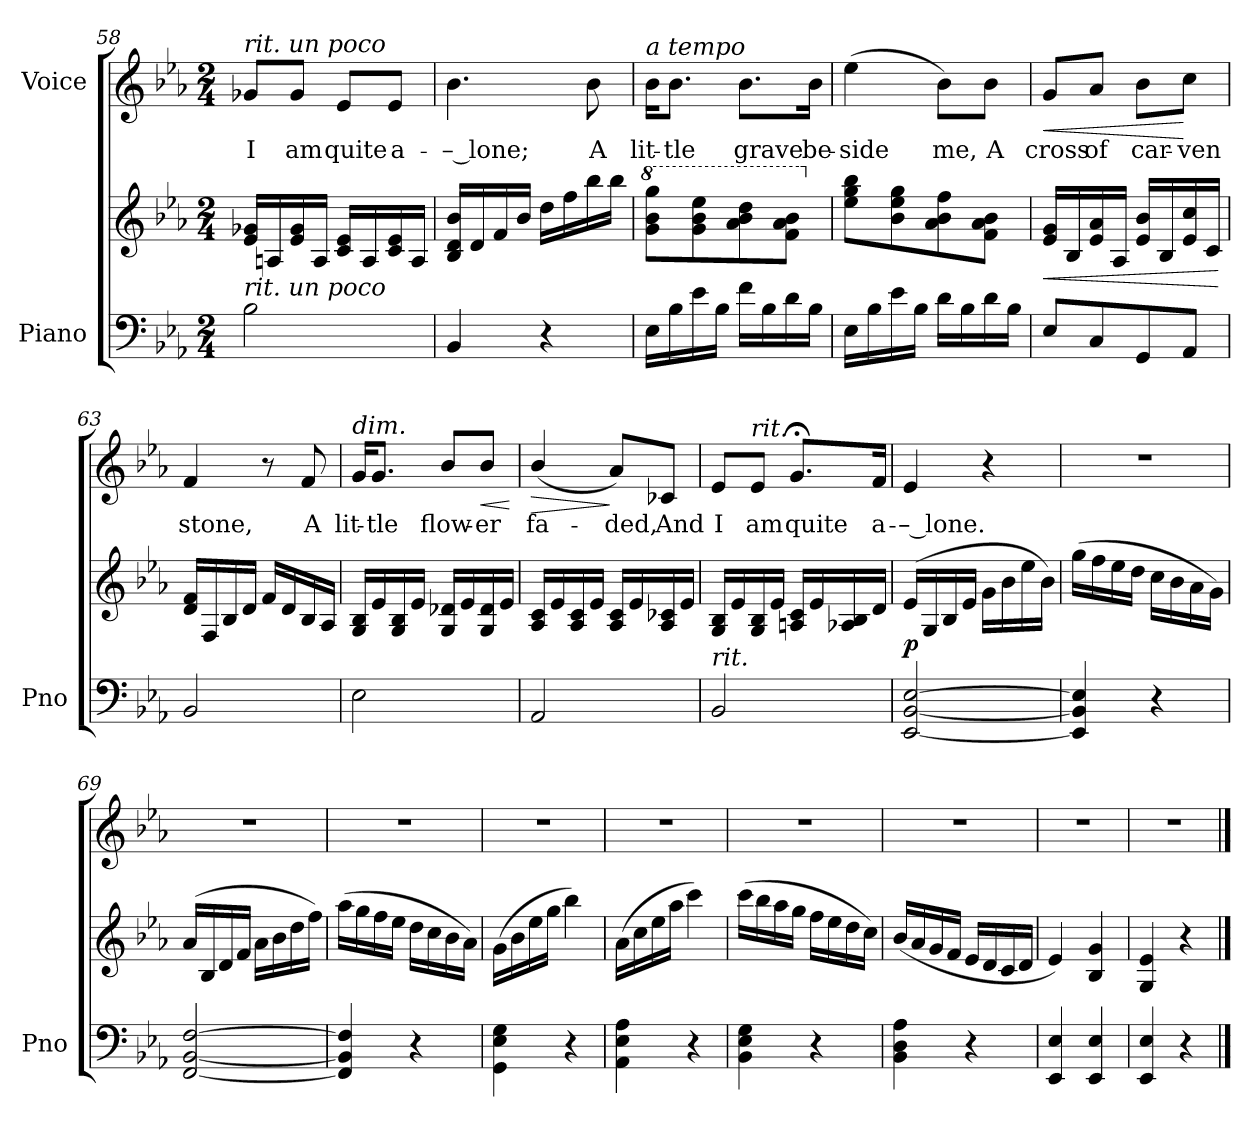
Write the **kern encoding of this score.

**kern	**kern	**dynam	**kern	**text	**dynam
*part2	*part2	*part2	*part1	*part1	*part1
*staff3	*staff2	*staff2/3	*staff1	*staff1	*staff1
*I"Piano	*	*	*I"Voice	*	*
*I'Pno	*	*	*	*	*
*clefF4	*clefG2	*	*clefG2	*	*
*k[b-e-a-]	*k[b-e-a-]	*	*k[b-e-a-]	*	*
*M2/4	*M2/4	*	*M2/4	*	*
=58	=58	=58	=58	=58	=58
!	!	!	!LO:TX:i:t=rit. un poco	!	!
!LO:TX:i:t=rit. un poco	!	!	!	!	!
2B-\	16e-/ 16g-X/LL	.	8g-X/L	I	.
.	16An/	.	.	.	.
.	16e-/ 16g-/	.	8g-/J	am	.
.	16A/JJ	.	.	.	.
.	16c/ 16e-/LL	.	8e-/L	quite	.
.	16A/	.	.	.	.
.	16c/ 16e-/	.	8e-/J	a-	.
.	16A/JJ	.	.	.	.
=59	=59	=59	=59	=59	=59
4BB-/	16B-/ 16d/ 16b-/LL	.	4.b-\	-– lone;	.
.	16d/	.	.	.	.
.	16f/	.	.	.	.
.	16b-/JJ	.	.	.	.
4r	16dd\LL	.	.	.	.
.	16ff\	.	.	.	.
.	16bb-\	.	8b-\	A	.
.	16bb-\JJ	.	.	.	.
=60	=60	=60	=60	=60	=60
*	*8va	*	*	*	*
!	!	!	!LO:TX:i:t=a tempo	!	!
!	!	!LO:DY:b	!	!	!
!	!	!LO:DY:n=1:b	!	!	!
16E-\LL	8gg\ 8bb-\ 8ggg\L	pp other-dynamics	16b-\KL	lit-	.
16B-\	.	.	8.b-\J	-tle	.
16e-\	8gg\ 8bb-\ 8eee-\	.	.	.	.
16B-\JJ	.	.	.	.	.
16f\LL	8aa-\ 8bb-\ 8ddd\	.	8.b-\L	grave	.
16B-\	.	.	.	.	.
16d\	8ff\ 8aa-\ 8bb-\J	.	.	.	.
16B-\JJ	.	.	16b-\Jk	be-	.
=61	=61	=61	=61	=61	=61
*	*X8va	*	*	*	*
16E-\LL	8ee-\ 8gg\ 8bb-\L	.	(4ee-\	-side	.
16B-\	.	.	.	.	.
16e-\	8b-\ 8ee-\ 8gg\	.	.	.	.
16B-\JJ	.	.	.	.	.
16d\LL	8a-\ 8b-\ 8ff\	.	8b-\L)	me,	.
16B-\	.	.	.	.	.
16d\	8f\ 8a-\ 8b-\J	.	8b-\J	A	.
16B-\JJ	.	.	.	.	.
=62	=62	=62	=62	=62	=62
!	!	!LO:HP:b	!	!	!LO:HP:b
8E-/L	16e-/ 16g/LL	<	8g/L	cross	<
.	16B-/	.	.	.	.
8C/	16e-/ 16a-/	.	8a-/J	of	.
.	16A-/JJ	.	.	.	.
8GG/	16e-/ 16b-/LL	.	8b-\L	car-	.
.	16B-/	.	.	.	.
8AA-/J	16e-/ 16cc/	.	8cc\J	-ven	[
.	16c/JJ	.	.	.	.
.	.	[	.	.	.
=63	=63	=63	=63	=63	=63
2BB-/	16d/ 16f/LL	.	4f/	stone,	.
.	16F/	.	.	.	.
.	16B-/	.	.	.	.
.	16d/JJ	.	.	.	.
.	16f/LL	.	8r	.	.
.	16d/	.	.	.	.
.	16B-/	.	8f/	A	.
.	16A-/JJ	.	.	.	.
=64	=64	=64	=64	=64	=64
!	!	!	!LO:TX:a:i:t=dim.	!	!
2E-\	16G/ 16B-/LL	.	16g/KL	lit-	.
.	16e-/	.	8.g/J	-tle	.
.	16G/ 16B-/	.	.	.	.
.	16e-/JJ	.	.	.	.
.	16G/ 16d-X/LL	.	8b-/L	flow-	.
.	16e-/	.	.	.	.
!	!	!	!	!	!LO:HP:b
.	16G/ 16d-/	.	8b-/J	-er	<
.	16e-/JJ	.	.	.	.
.	.	.	.	.	[
=65	=65	=65	=65	=65	=65
!	!	!	!	!	!LO:HP:b
2AA-/	16A-/ 16c/LL	.	(4b-/	fa-	>
.	16e-/	.	.	.	.
.	16A-/ 16c/	.	.	.	.
.	16e-/JJ	.	.	.	.
.	16A-/ 16c/LL	.	8a-/L)	-ded,	]
.	16e-/	.	.	.	.
.	16A-/ 16c-X/	.	8c-X/J	And	.
.	16e-/JJ	.	.	.	.
=66	=66	=66	=66	=66	=66
!LO:TX:i:t=rit.	!	!	!	!	!
2BB-/	16G/ 16B-/LL	.	8e-/L	I	.
.	16e-/	.	.	.	.
!	!	!	!LO:TX:i:t=rit.	!	!
.	16G/ 16B-/	.	8e-/J	am	.
.	16e-/JJ	.	.	.	.
.	16An/ 16c/LL	.	8.g;</L	quite	.
.	16e-/	.	.	.	.
.	16A-X/ 16B-/	.	.	.	.
.	16d/JJ	.	16f/Jk	a-	.
=67	=67	=67	=67	=67	=67
!	!	!LO:DY:b	!	!	!
[2EE-/ [2BB-/ [2E-/	(16e-/LL	p	4e-/	– lone.	.
.	16G/	.	.	.	.
.	16B-/	.	.	.	.
.	16e-/JJ	.	.	.	.
.	16g\LL	.	4r	.	.
.	16b-\	.	.	.	.
.	16ee-\	.	.	.	.
.	16b-\JJ)	.	.	.	.
=68	=68	=68	=68	=68	=68
4EE-/] 4BB-/] 4E-/]	(16gg\LL	.	2r	.	.
.	16ff\	.	.	.	.
.	16ee-\	.	.	.	.
.	16dd\JJ	.	.	.	.
4r	16cc\LL	.	.	.	.
.	16b-\	.	.	.	.
.	16a-\	.	.	.	.
.	16g\JJ)	.	.	.	.
=69	=69	=69	=69	=69	=69
[2FF/ [2BB-/ [2F/	(16a-/LL	.	2r	.	.
.	16B-/	.	.	.	.
.	16d/	.	.	.	.
.	16f/JJ	.	.	.	.
.	16a-\LL	.	.	.	.
.	16b-\	.	.	.	.
.	16dd\	.	.	.	.
.	16ff\JJ)	.	.	.	.
=70	=70	=70	=70	=70	=70
4FF/] 4BB-/] 4F/]	(16aa-\LL	.	2r	.	.
.	16gg\	.	.	.	.
.	16ff\	.	.	.	.
.	16ee-\JJ	.	.	.	.
4r	16dd\LL	.	.	.	.
.	16cc\	.	.	.	.
.	16b-\	.	.	.	.
.	16a-\JJ)	.	.	.	.
=71	=71	=71	=71	=71	=71
4GG\ 4E-\ 4G\	(16g\LL	.	2r	.	.
.	16b-\	.	.	.	.
.	16ee-\	.	.	.	.
.	16gg\JJ	.	.	.	.
4r	4bb-\)	.	.	.	.
=72	=72	=72	=72	=72	=72
4AA-\ 4E-\ 4A-\	(16a-\LL	.	2r	.	.
.	16cc\	.	.	.	.
.	16ee-\	.	.	.	.
.	16aa-\JJ	.	.	.	.
4r	4ccc\)	.	.	.	.
=73	=73	=73	=73	=73	=73
4BB-\ 4E-\ 4G\	(16ccc\LL	.	2r	.	.
.	16bb-\	.	.	.	.
.	16aa-\	.	.	.	.
.	16gg\JJ	.	.	.	.
4r	16ff\LL	.	.	.	.
.	16ee-\	.	.	.	.
.	16dd\	.	.	.	.
.	16cc\JJ)	.	.	.	.
=74	=74	=74	=74	=74	=74
4BB-\ 4D\ 4A-\	(16b-/LL	.	2r	.	.
.	16a-/	.	.	.	.
.	16g/	.	.	.	.
.	16f/JJ	.	.	.	.
4r	16e-/LL	.	.	.	.
.	16d/	.	.	.	.
.	16c/	.	.	.	.
.	16d/JJ	.	.	.	.
=75	=75	=75	=75	=75	=75
4EE-/ 4E-/	4e-/)	.	2r	.	.
4EE-/ 4E-/	4B-/ 4g/	.	.	.	.
=76	=76	=76	=76	=76	=76
4EE-/ 4E-/	4G/ 4e-/	.	2r	.	.
4r	4r	.	.	.	.
==	==	==	==	==	==
*-	*-	*-	*-	*-	*-
